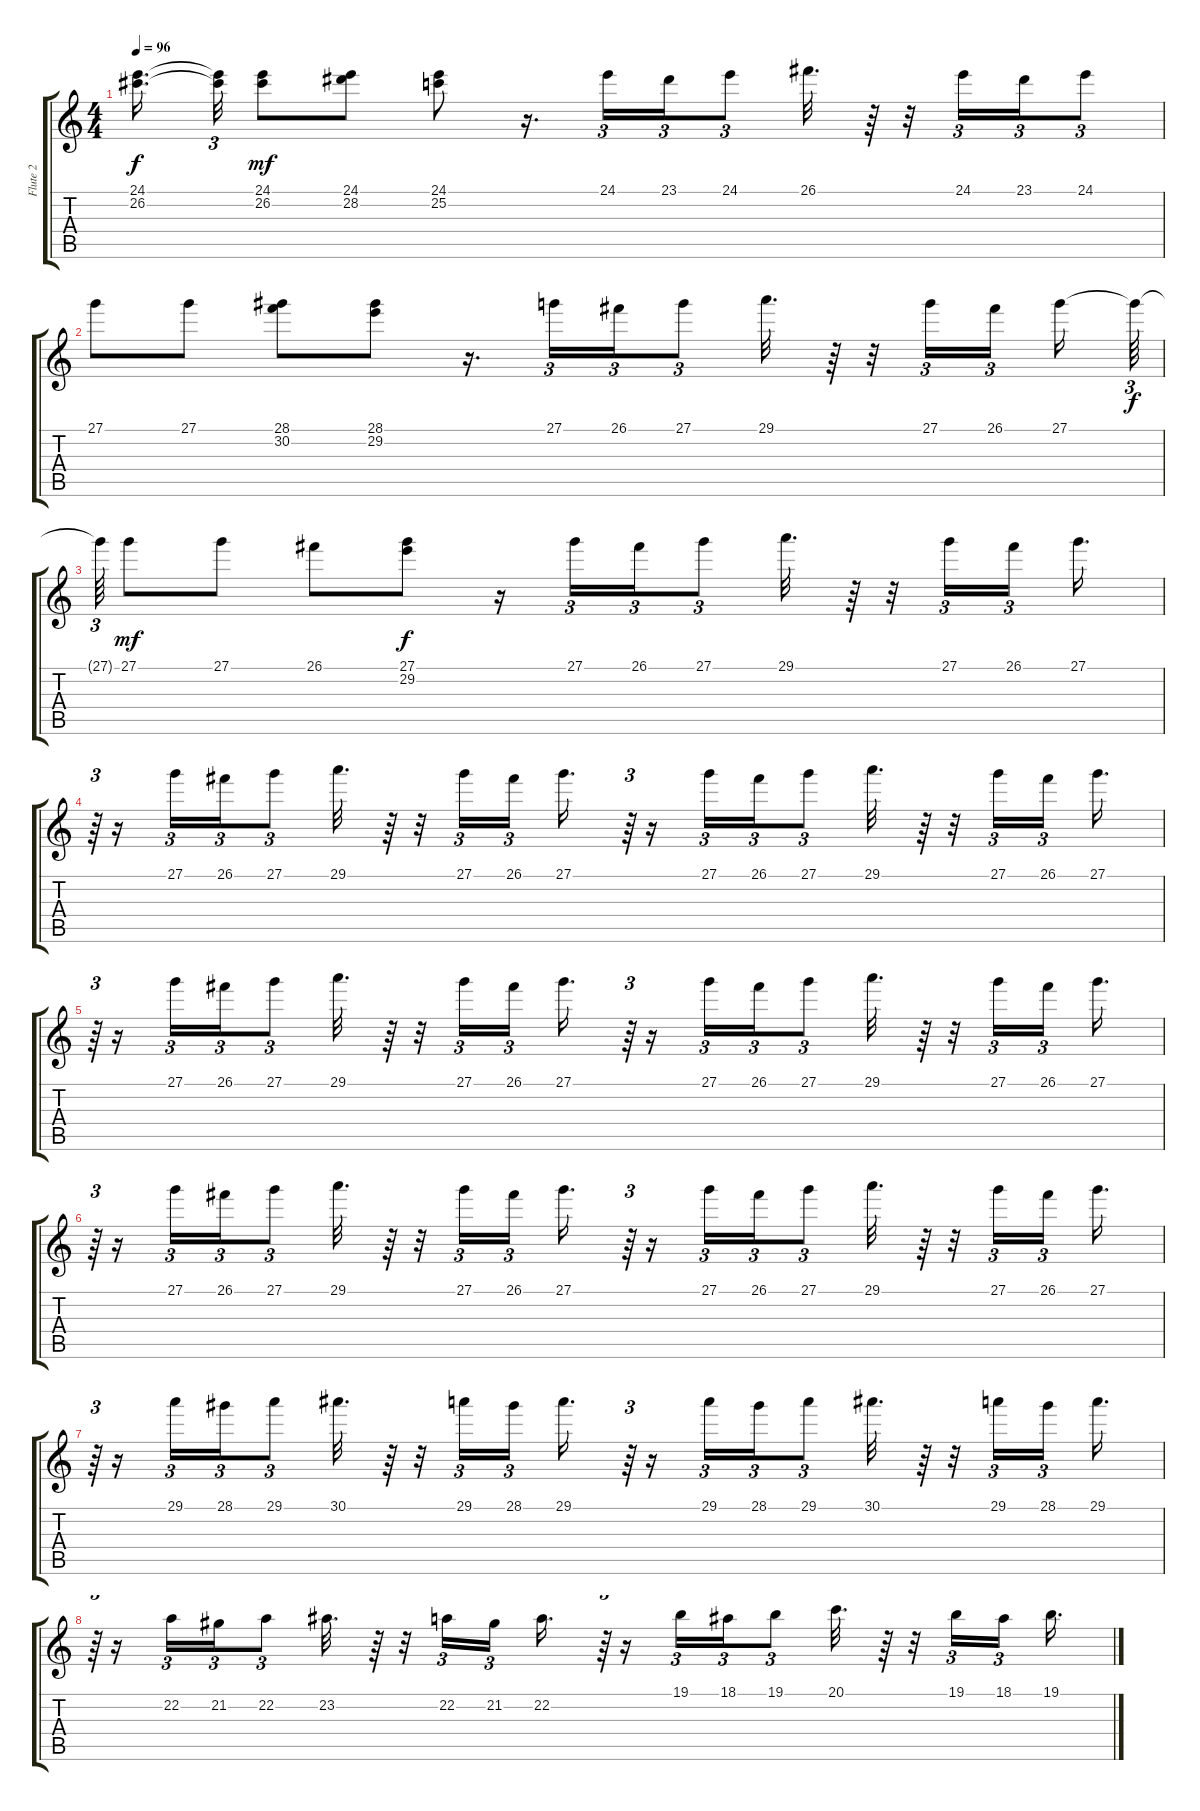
\track ("Flute 2" "Flute 2") {instrument flute}
\staff {score tabs}
\tuning (E4 B3 G3 D3 A2 E2) {hide}
\ts (4 4)
\tempo 96
\clef g2
\ks c
(24.1{t} 26.2{t}).16{d dy f beam splitsecondary} (24.1{t} 26.2{t}).32{tu (3 2)} (24.1 26.2).8{dy mf} (24.1 28.2).8 (24.1 25.2).8 r.16{d} 24.1.16{tu (3 2)} 23.1.16{tu (3 2)} 24.1.8{tu (3 2)} 26.1.32{d} r.64 r.32 24.1.16{tu (3 2)} 23.1.16{tu (3 2)} 24.1.8{tu (3 2)} |
27.1.8 27.1.8 (28.1 30.2).8 (28.1 29.2).8 r.16{d} 27.1.16{tu (3 2)} 26.1.16{tu (3 2)} 27.1.8{tu (3 2)} 29.1.32{d} r.64 r.32 27.1.16{tu (3 2)} 26.1.16{tu (3 2) beam splitsecondary} 27.1.16 27.1{t}.64{tu (3 2) dy f} |
27.1{t}.64{tu (3 2)} 27.1.8{dy mf} 27.1.8 26.1.8 (27.1 29.2).8{dy f} r.16 27.1.16{tu (3 2)} 26.1.16{tu (3 2)} 27.1.8{tu (3 2)} 29.1.32{d} r.64 r.32 27.1.16{tu (3 2)} 26.1.16{tu (3 2) beam splitsecondary} 27.1.16{d} |
r.64{tu (3 2)} r.16 27.1.16{tu (3 2)} 26.1.16{tu (3 2)} 27.1.8{tu (3 2)} 29.1.32{d} r.64 r.32 27.1.16{tu (3 2)} 26.1.16{tu (3 2) beam splitsecondary} 27.1.16{d} r.64{tu (3 2)} r.16 27.1.16{tu (3 2)} 26.1.16{tu (3 2)} 27.1.8{tu (3 2)} 29.1.32{d} r.64 r.32 27.1.16{tu (3 2)} 26.1.16{tu (3 2) beam splitsecondary} 27.1.16{d} |
r.64{tu (3 2)} r.16 27.1.16{tu (3 2)} 26.1.16{tu (3 2)} 27.1.8{tu (3 2)} 29.1.32{d} r.64 r.32 27.1.16{tu (3 2)} 26.1.16{tu (3 2) beam splitsecondary} 27.1.16{d} r.64{tu (3 2)} r.16 27.1.16{tu (3 2)} 26.1.16{tu (3 2)} 27.1.8{tu (3 2)} 29.1.32{d} r.64 r.32 27.1.16{tu (3 2)} 26.1.16{tu (3 2) beam splitsecondary} 27.1.16{d} |
r.64{tu (3 2)} r.16 27.1.16{tu (3 2)} 26.1.16{tu (3 2)} 27.1.8{tu (3 2)} 29.1.32{d} r.64 r.32 27.1.16{tu (3 2)} 26.1.16{tu (3 2) beam splitsecondary} 27.1.16{d} r.64{tu (3 2)} r.16 27.1.16{tu (3 2)} 26.1.16{tu (3 2)} 27.1.8{tu (3 2)} 29.1.32{d} r.64 r.32 27.1.16{tu (3 2)} 26.1.16{tu (3 2) beam splitsecondary} 27.1.16{d} |
r.64{tu (3 2)} r.16 29.1.16{tu (3 2)} 28.1.16{tu (3 2)} 29.1.8{tu (3 2)} 30.1.32{d} r.64 r.32 29.1.16{tu (3 2)} 28.1.16{tu (3 2) beam splitsecondary} 29.1.16{d} r.64{tu (3 2)} r.16 29.1.16{tu (3 2)} 28.1.16{tu (3 2)} 29.1.8{tu (3 2)} 30.1.32{d} r.64 r.32 29.1.16{tu (3 2)} 28.1.16{tu (3 2) beam splitsecondary} 29.1.16{d} |
r.64{tu (3 2)} r.16 22.2.16{tu (3 2)} 21.2.16{tu (3 2)} 22.2.8{tu (3 2)} 23.2.32{d} r.64 r.32 22.2.16{tu (3 2)} 21.2.16{tu (3 2) beam splitsecondary} 22.2.16{d} r.64{tu (3 2)} r.16 19.1.16{tu (3 2)} 18.1.16{tu (3 2)} 19.1.8{tu (3 2)} 20.1.32{d} r.64 r.32 19.1.16{tu (3 2)} 18.1.16{tu (3 2) beam splitsecondary} 19.1.16{d}
